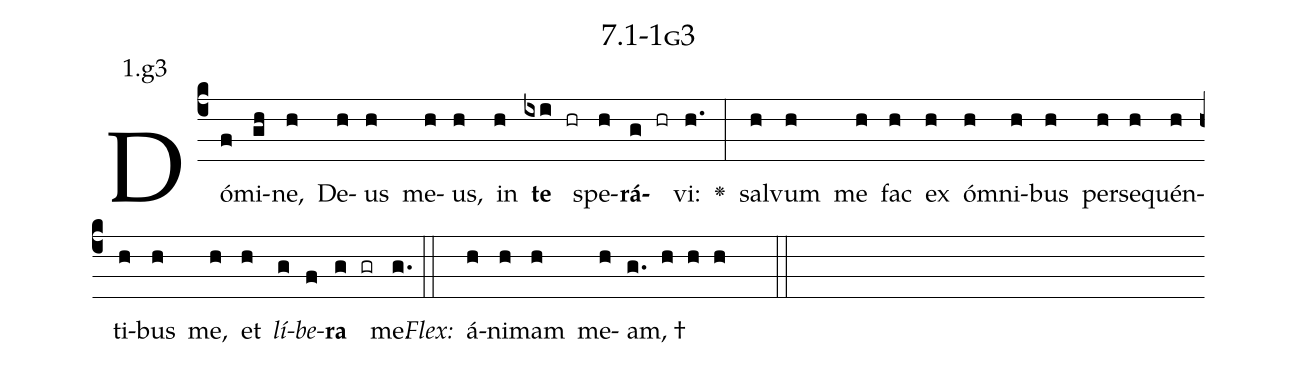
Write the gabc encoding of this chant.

name: 7.1-1g3;
annotation: 1.g3;
%%
(c4)Dó(f)mi(gh)ne,(h) De(h)us(h) me(h)us,(h) in(h) <b>te</b>(ixi hr) spe(h)<b>rá</b>(g hr)vi:(h.) <v>\greheightstar</v>(:) sal(h)vum(h) me(h) fac(h) ex(h) óm(h)ni(h)bus(h) per(h)se(h)quén(h)ti(h)bus(h) me,(h) et(h) <i>lí</i>(g)<i>be</i>(f)<b>ra</b>(g gr) me.(g.) (::)
<i>Flex:</i>()  á(h)ni(h)mam(h) me(h)am, †(g. h h h  ::)

%E(h) u(h) o(g) u(f) a(g) e.(g.) (::)
